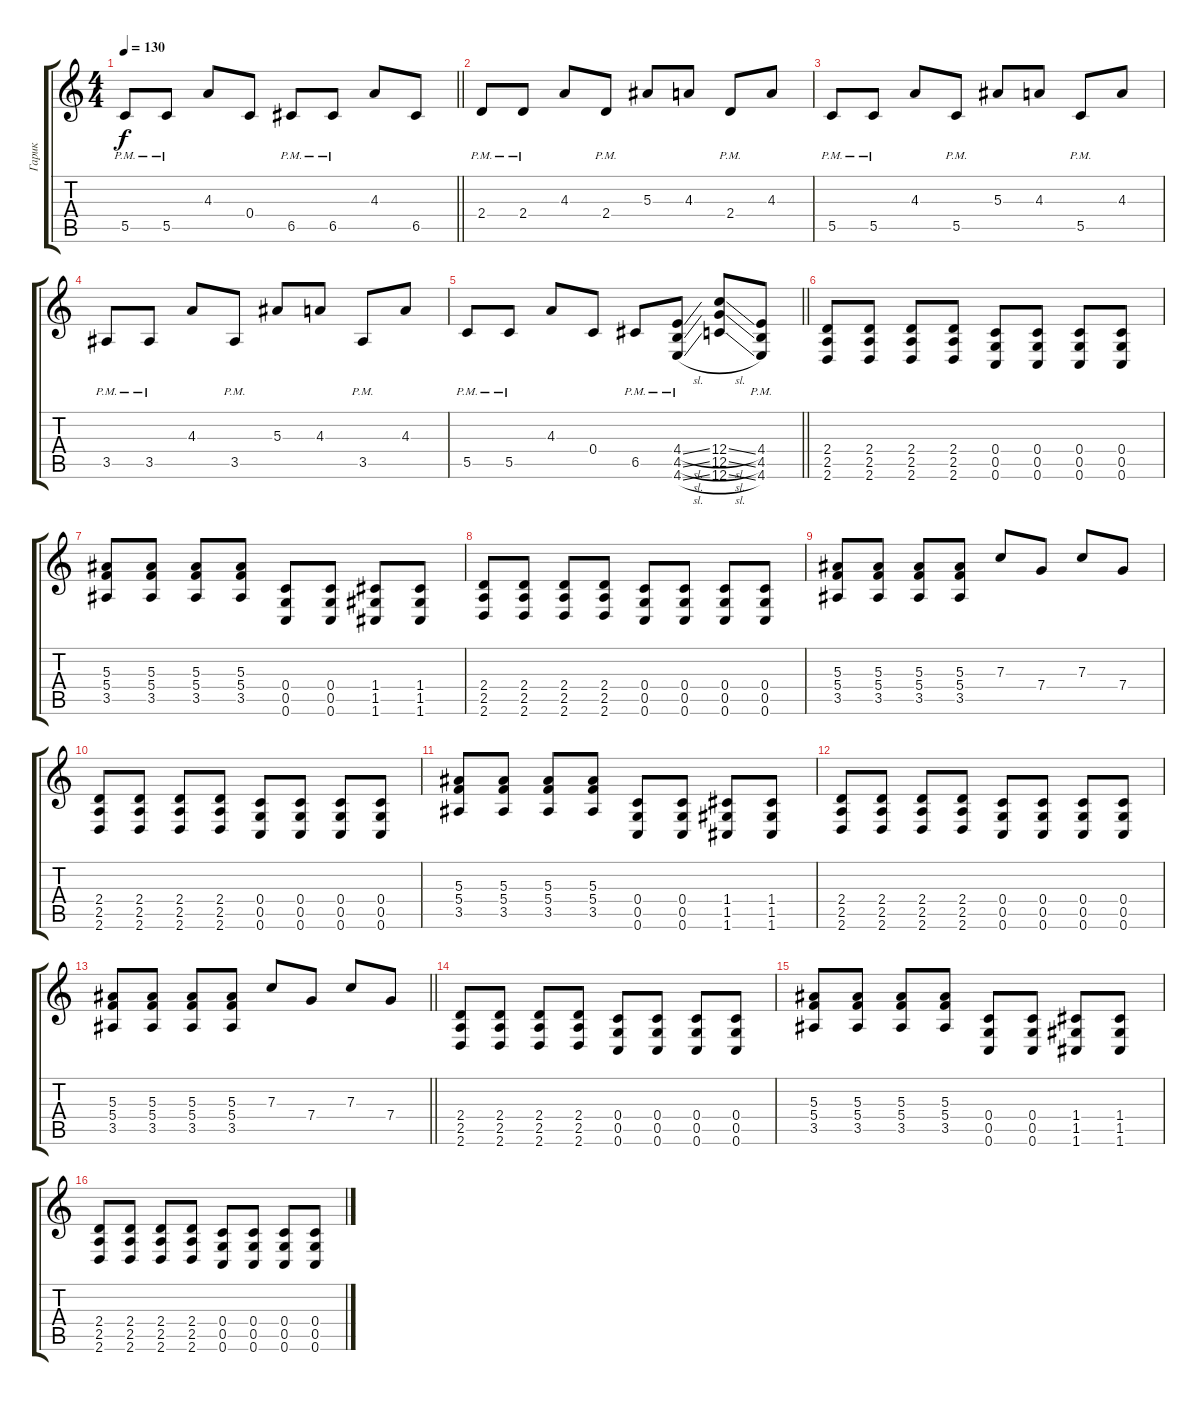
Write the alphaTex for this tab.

\track ("Гарик" "Гарик") {instrument distortionguitar}
\staff {score tabs}
\tuning (D4 A3 F3 C3 G2 C2) {hide}
\ts (4 4)
\tempo 130
\clef g2
\barLineRight lightlight
\ks c
5.5{pm}.8{dy f} 5.5{pm}.8 4.3.8 0.4.8 6.5{pm}.8 6.5{pm}.8 4.3.8 6.5.8 |
2.4{pm}.8 2.4{pm}.8 4.3.8 2.4{pm}.8 5.3.8 4.3.8 2.4{pm}.8 4.3.8 |
5.5{pm}.8 5.5{pm}.8 4.3.8 5.5{pm}.8 5.3.8 4.3.8 5.5{pm}.8 4.3.8 |
3.5{pm}.8 3.5{pm}.8 4.3.8 3.5{pm}.8 5.3.8 4.3.8 3.5{pm}.8 4.3.8 |
\barLineRight lightlight
5.5{pm}.8 5.5{pm}.8 4.3.8 0.4.8 6.5{pm}.8 (4.4{sl} 4.5{sl pm} 4.6{sl}).8 (12.4{sl} 12.5{sl} 12.6{sl}).8 (4.4 4.5{pm} 4.6).8 |
(2.4 2.5 2.6).8 (2.4 2.5 2.6).8 (2.4 2.5 2.6).8 (2.4 2.5 2.6).8 (0.4 0.5 0.6).8 (0.4 0.5 0.6).8 (0.4 0.5 0.6).8 (0.4 0.5 0.6).8 |
(5.3 5.4 3.5).8 (5.3 5.4 3.5).8 (5.3 5.4 3.5).8 (5.3 5.4 3.5).8 (0.4 0.5 0.6).8 (0.4 0.5 0.6).8 (1.4 1.5 1.6).8 (1.4 1.5 1.6).8 |
(2.4 2.5 2.6).8 (2.4 2.5 2.6).8 (2.4 2.5 2.6).8 (2.4 2.5 2.6).8 (0.4 0.5 0.6).8 (0.4 0.5 0.6).8 (0.4 0.5 0.6).8 (0.4 0.5 0.6).8 |
(5.3 5.4 3.5).8 (5.3 5.4 3.5).8 (5.3 5.4 3.5).8 (5.3 5.4 3.5).8 7.3.8 7.4.8 7.3.8 7.4.8 |
(2.4 2.5 2.6).8 (2.4 2.5 2.6).8 (2.4 2.5 2.6).8 (2.4 2.5 2.6).8 (0.4 0.5 0.6).8 (0.4 0.5 0.6).8 (0.4 0.5 0.6).8 (0.4 0.5 0.6).8 |
(5.3 5.4 3.5).8 (5.3 5.4 3.5).8 (5.3 5.4 3.5).8 (5.3 5.4 3.5).8 (0.4 0.5 0.6).8 (0.4 0.5 0.6).8 (1.4 1.5 1.6).8 (1.4 1.5 1.6).8 |
(2.4 2.5 2.6).8 (2.4 2.5 2.6).8 (2.4 2.5 2.6).8 (2.4 2.5 2.6).8 (0.4 0.5 0.6).8 (0.4 0.5 0.6).8 (0.4 0.5 0.6).8 (0.4 0.5 0.6).8 |
\barLineRight lightlight
(5.3 5.4 3.5).8 (5.3 5.4 3.5).8 (5.3 5.4 3.5).8 (5.3 5.4 3.5).8 7.3.8 7.4.8 7.3.8 7.4.8 |
(2.4 2.5 2.6).8 (2.4 2.5 2.6).8 (2.4 2.5 2.6).8 (2.4 2.5 2.6).8 (0.4 0.5 0.6).8 (0.4 0.5 0.6).8 (0.4 0.5 0.6).8 (0.4 0.5 0.6).8 |
(5.3 5.4 3.5).8 (5.3 5.4 3.5).8 (5.3 5.4 3.5).8 (5.3 5.4 3.5).8 (0.4 0.5 0.6).8 (0.4 0.5 0.6).8 (1.4 1.5 1.6).8 (1.4 1.5 1.6).8 |
(2.4 2.5 2.6).8 (2.4 2.5 2.6).8 (2.4 2.5 2.6).8 (2.4 2.5 2.6).8 (0.4 0.5 0.6).8 (0.4 0.5 0.6).8 (0.4 0.5 0.6).8 (0.4 0.5 0.6).8
